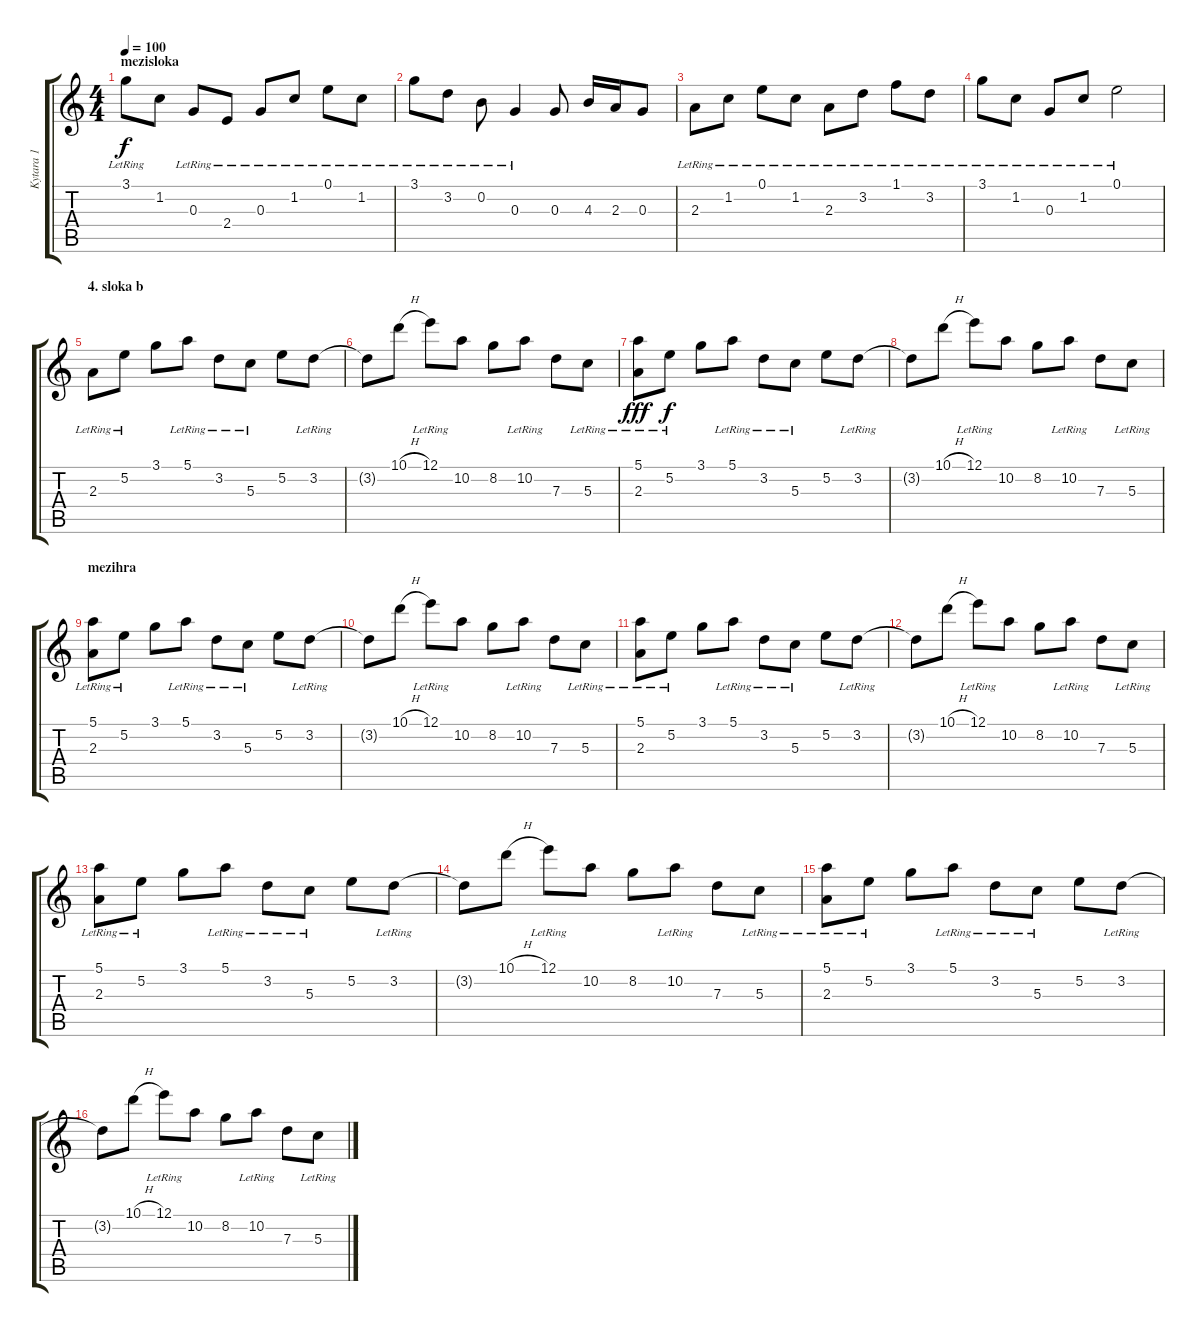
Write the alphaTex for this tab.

\track ("Kytara 1" "Kytara 1") {instrument acousticguitarsteel}
\staff {score tabs}
\tuning (E4 B3 G3 D3 A2 E2) {hide}
\ts (4 4)
\section ("" "mezisloka")
\tempo 100
\clef g2
\ks c
3.1{lr}.8{dy f} 1.2.8 0.3{lr}.8 2.4{lr}.8 0.3{lr}.8 1.2{lr}.8 0.1{lr}.8 1.2{lr}.8 |
3.1{lr}.8 3.2{lr}.8 0.2{lr}.8 0.3{lr}.4 0.3.8 4.3.16 2.3.16 0.3.8 |
2.3{lr}.8 1.2{lr}.8 0.1{lr}.8 1.2{lr}.8 2.3{lr}.8 3.2{lr}.8 1.1{lr}.8 3.2{lr}.8 |
3.1{lr}.8 1.2{lr}.8 0.3{lr}.8 1.2{lr}.8 0.1{lr}.2 |
\section ("" "4. sloka b")
2.3{lr}.8 5.2{lr}.8 3.1.8 5.1{lr}.8 3.2{lr}.8 5.3{lr}.8 5.2.8 3.2{lr}.8 |
3.2{t}.8 10.1{h}.8 12.1{lr}.8 10.2.8 8.2.8 10.2{lr}.8 7.3.8 5.3{lr}.8 |
(5.1{lr} 2.3{lr}).8{dy fff} 5.2{lr}.8{dy f} 3.1.8 5.1{lr}.8 3.2{lr}.8 5.3{lr}.8 5.2.8 3.2{lr}.8 |
3.2{t}.8 10.1{h}.8 12.1{lr}.8 10.2.8 8.2.8 10.2{lr}.8 7.3.8 5.3{lr}.8 |
\section ("" "mezihra")
(5.1{lr} 2.3{lr}).8 5.2{lr}.8 3.1.8 5.1{lr}.8 3.2{lr}.8 5.3{lr}.8 5.2.8 3.2{lr}.8 |
3.2{t}.8 10.1{h}.8 12.1{lr}.8 10.2.8 8.2.8 10.2{lr}.8 7.3.8 5.3{lr}.8 |
(5.1{lr} 2.3{lr}).8 5.2{lr}.8 3.1.8 5.1{lr}.8 3.2{lr}.8 5.3{lr}.8 5.2.8 3.2{lr}.8 |
3.2{t}.8 10.1{h}.8 12.1{lr}.8 10.2.8 8.2.8 10.2{lr}.8 7.3.8 5.3{lr}.8 |
(5.1{lr} 2.3{lr}).8 5.2{lr}.8 3.1.8 5.1{lr}.8 3.2{lr}.8 5.3{lr}.8 5.2.8 3.2{lr}.8 |
3.2{t}.8 10.1{h}.8 12.1{lr}.8 10.2.8 8.2.8 10.2{lr}.8 7.3.8 5.3{lr}.8 |
(5.1{lr} 2.3{lr}).8 5.2{lr}.8 3.1.8 5.1{lr}.8 3.2{lr}.8 5.3{lr}.8 5.2.8 3.2{lr}.8 |
3.2{t}.8 10.1{h}.8 12.1{lr}.8 10.2.8 8.2.8 10.2{lr}.8 7.3.8 5.3{lr}.8
